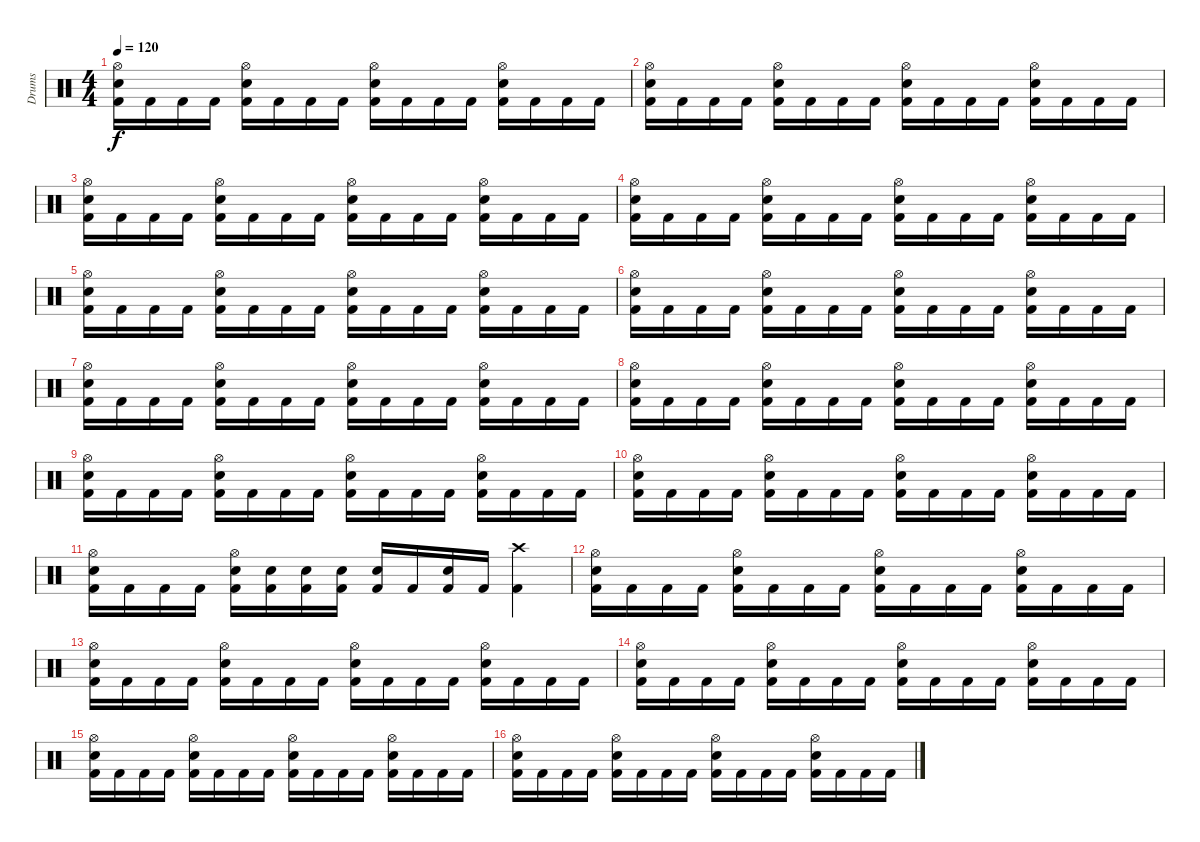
\track ("Drums" "Drums") {instrument percussion}
\staff {score}
\articulation defaults
\ts (4 4)
\tempo 120
\clef neutral
\ks c
("Hi-Hat (open)" "Snare (hit) 2" "Kick (hit) 2").16{dy f} "Kick (hit) 2".16 "Kick (hit) 2".16 "Kick (hit) 2".16 ("Hi-Hat (open)" "Electric Snare (hit)" "Kick (hit) 2").16 "Kick (hit) 2".16 "Kick (hit) 2".16 "Kick (hit) 2".16 ("Hi-Hat (open)" "Snare (hit) 2" "Kick (hit) 2").16 "Kick (hit) 2".16 "Kick (hit) 2".16 "Kick (hit) 2".16 ("Hi-Hat (open)" "Electric Snare (hit)" "Kick (hit) 2").16 "Kick (hit) 2".16 "Kick (hit) 2".16 "Kick (hit) 2".16 |
("Hi-Hat (open)" "Snare (hit) 2" "Kick (hit) 2").16 "Kick (hit) 2".16 "Kick (hit) 2".16 "Kick (hit) 2".16 ("Hi-Hat (open)" "Electric Snare (hit)" "Kick (hit) 2").16 "Kick (hit) 2".16 "Kick (hit) 2".16 "Kick (hit) 2".16 ("Hi-Hat (open)" "Snare (hit) 2" "Kick (hit) 2").16 "Kick (hit) 2".16 "Kick (hit) 2".16 "Kick (hit) 2".16 ("Hi-Hat (open)" "Electric Snare (hit)" "Kick (hit) 2").16 "Kick (hit) 2".16 "Kick (hit) 2".16 "Kick (hit) 2".16 |
("Hi-Hat (open)" "Snare (hit) 2" "Kick (hit) 2").16 "Kick (hit) 2".16 "Kick (hit) 2".16 "Kick (hit) 2".16 ("Hi-Hat (open)" "Electric Snare (hit)" "Kick (hit) 2").16 "Kick (hit) 2".16 "Kick (hit) 2".16 "Kick (hit) 2".16 ("Hi-Hat (open)" "Snare (hit) 2" "Kick (hit) 2").16 "Kick (hit) 2".16 "Kick (hit) 2".16 "Kick (hit) 2".16 ("Hi-Hat (open)" "Electric Snare (hit)" "Kick (hit) 2").16 "Kick (hit) 2".16 "Kick (hit) 2".16 "Kick (hit) 2".16 |
("Hi-Hat (open)" "Snare (hit) 2" "Kick (hit) 2").16 "Kick (hit) 2".16 "Kick (hit) 2".16 "Kick (hit) 2".16 ("Hi-Hat (open)" "Electric Snare (hit)" "Kick (hit) 2").16 "Kick (hit) 2".16 "Kick (hit) 2".16 "Kick (hit) 2".16 ("Hi-Hat (open)" "Snare (hit) 2" "Kick (hit) 2").16 "Kick (hit) 2".16 "Kick (hit) 2".16 "Kick (hit) 2".16 ("Hi-Hat (open)" "Electric Snare (hit)" "Kick (hit) 2").16 "Kick (hit) 2".16 "Kick (hit) 2".16 "Kick (hit) 2".16 |
("Hi-Hat (open)" "Snare (hit) 2" "Kick (hit) 2").16 "Kick (hit) 2".16 "Kick (hit) 2".16 "Kick (hit) 2".16 ("Hi-Hat (open)" "Electric Snare (hit)" "Kick (hit) 2").16 "Kick (hit) 2".16 "Kick (hit) 2".16 "Kick (hit) 2".16 ("Hi-Hat (open)" "Snare (hit) 2" "Kick (hit) 2").16 "Kick (hit) 2".16 "Kick (hit) 2".16 "Kick (hit) 2".16 ("Hi-Hat (open)" "Electric Snare (hit)" "Kick (hit) 2").16 "Kick (hit) 2".16 "Kick (hit) 2".16 "Kick (hit) 2".16 |
("Hi-Hat (open)" "Snare (hit) 2" "Kick (hit) 2").16 "Kick (hit) 2".16 "Kick (hit) 2".16 "Kick (hit) 2".16 ("Hi-Hat (open)" "Electric Snare (hit)" "Kick (hit) 2").16 "Kick (hit) 2".16 "Kick (hit) 2".16 "Kick (hit) 2".16 ("Hi-Hat (open)" "Snare (hit) 2" "Kick (hit) 2").16 "Kick (hit) 2".16 "Kick (hit) 2".16 "Kick (hit) 2".16 ("Hi-Hat (open)" "Electric Snare (hit)" "Kick (hit) 2").16 "Kick (hit) 2".16 "Kick (hit) 2".16 "Kick (hit) 2".16 |
("Hi-Hat (open)" "Snare (hit) 2" "Kick (hit) 2").16 "Kick (hit) 2".16 "Kick (hit) 2".16 "Kick (hit) 2".16 ("Hi-Hat (open)" "Electric Snare (hit)" "Kick (hit) 2").16 "Kick (hit) 2".16 "Kick (hit) 2".16 "Kick (hit) 2".16 ("Hi-Hat (open)" "Snare (hit) 2" "Kick (hit) 2").16 "Kick (hit) 2".16 "Kick (hit) 2".16 "Kick (hit) 2".16 ("Hi-Hat (open)" "Electric Snare (hit)" "Kick (hit) 2").16 "Kick (hit) 2".16 "Kick (hit) 2".16 "Kick (hit) 2".16 |
("Hi-Hat (open)" "Snare (hit) 2" "Kick (hit) 2").16 "Kick (hit) 2".16 "Kick (hit) 2".16 "Kick (hit) 2".16 ("Hi-Hat (open)" "Electric Snare (hit)" "Kick (hit) 2").16 "Kick (hit) 2".16 "Kick (hit) 2".16 "Kick (hit) 2".16 ("Hi-Hat (open)" "Snare (hit) 2" "Kick (hit) 2").16 "Kick (hit) 2".16 "Kick (hit) 2".16 "Kick (hit) 2".16 ("Hi-Hat (open)" "Electric Snare (hit)" "Kick (hit) 2").16 "Kick (hit) 2".16 "Kick (hit) 2".16 "Kick (hit) 2".16 |
("Hi-Hat (open)" "Snare (hit) 2" "Kick (hit) 2").16 "Kick (hit) 2".16 "Kick (hit) 2".16 "Kick (hit) 2".16 ("Hi-Hat (open)" "Electric Snare (hit)" "Kick (hit) 2").16 "Kick (hit) 2".16 "Kick (hit) 2".16 "Kick (hit) 2".16 ("Hi-Hat (open)" "Snare (hit) 2" "Kick (hit) 2").16 "Kick (hit) 2".16 "Kick (hit) 2".16 "Kick (hit) 2".16 ("Hi-Hat (open)" "Electric Snare (hit)" "Kick (hit) 2").16 "Kick (hit) 2".16 "Kick (hit) 2".16 "Kick (hit) 2".16 |
("Hi-Hat (open)" "Snare (hit) 2" "Kick (hit) 2").16 "Kick (hit) 2".16 "Kick (hit) 2".16 "Kick (hit) 2".16 ("Hi-Hat (open)" "Electric Snare (hit)" "Kick (hit) 2").16 "Kick (hit) 2".16 "Kick (hit) 2".16 "Kick (hit) 2".16 ("Hi-Hat (open)" "Snare (hit) 2" "Kick (hit) 2").16 "Kick (hit) 2".16 "Kick (hit) 2".16 "Kick (hit) 2".16 ("Hi-Hat (open)" "Electric Snare (hit)" "Kick (hit) 2").16 "Kick (hit) 2".16 "Kick (hit) 2".16 "Kick (hit) 2".16 |
("Hi-Hat (open)" "Snare (hit) 2" "Kick (hit) 2").16 "Kick (hit) 2".16 "Kick (hit) 2".16 "Kick (hit) 2".16 ("Hi-Hat (open)" "Electric Snare (hit)" "Kick (hit) 2").16 ("Electric Snare (hit)" "Kick (hit) 2").16 ("Electric Snare (hit)" "Kick (hit) 2").16 ("Electric Snare (hit)" "Kick (hit) 2").16 ("Electric Snare (hit)" "Kick (hit) 2").16 "Kick (hit) 2".16 ("Electric Snare (hit)" "Kick (hit) 2").16 "Kick (hit) 2".16 ("Crash high (hit)" "Kick (hit) 2").4 |
("Hi-Hat (open)" "Snare (hit) 2" "Kick (hit) 2").16 "Kick (hit) 2".16 "Kick (hit) 2".16 "Kick (hit) 2".16 ("Hi-Hat (open)" "Electric Snare (hit)" "Kick (hit) 2").16 "Kick (hit) 2".16 "Kick (hit) 2".16 "Kick (hit) 2".16 ("Hi-Hat (open)" "Snare (hit) 2" "Kick (hit) 2").16 "Kick (hit) 2".16 "Kick (hit) 2".16 "Kick (hit) 2".16 ("Hi-Hat (open)" "Electric Snare (hit)" "Kick (hit) 2").16 "Kick (hit) 2".16 "Kick (hit) 2".16 "Kick (hit) 2".16 |
("Hi-Hat (open)" "Snare (hit) 2" "Kick (hit) 2").16 "Kick (hit) 2".16 "Kick (hit) 2".16 "Kick (hit) 2".16 ("Hi-Hat (open)" "Electric Snare (hit)" "Kick (hit) 2").16 "Kick (hit) 2".16 "Kick (hit) 2".16 "Kick (hit) 2".16 ("Hi-Hat (open)" "Snare (hit) 2" "Kick (hit) 2").16 "Kick (hit) 2".16 "Kick (hit) 2".16 "Kick (hit) 2".16 ("Hi-Hat (open)" "Electric Snare (hit)" "Kick (hit) 2").16 "Kick (hit) 2".16 "Kick (hit) 2".16 "Kick (hit) 2".16 |
("Hi-Hat (open)" "Snare (hit) 2" "Kick (hit) 2").16 "Kick (hit) 2".16 "Kick (hit) 2".16 "Kick (hit) 2".16 ("Hi-Hat (open)" "Electric Snare (hit)" "Kick (hit) 2").16 "Kick (hit) 2".16 "Kick (hit) 2".16 "Kick (hit) 2".16 ("Hi-Hat (open)" "Snare (hit) 2" "Kick (hit) 2").16 "Kick (hit) 2".16 "Kick (hit) 2".16 "Kick (hit) 2".16 ("Hi-Hat (open)" "Electric Snare (hit)" "Kick (hit) 2").16 "Kick (hit) 2".16 "Kick (hit) 2".16 "Kick (hit) 2".16 |
("Hi-Hat (open)" "Snare (hit) 2" "Kick (hit) 2").16 "Kick (hit) 2".16 "Kick (hit) 2".16 "Kick (hit) 2".16 ("Hi-Hat (open)" "Electric Snare (hit)" "Kick (hit) 2").16 "Kick (hit) 2".16 "Kick (hit) 2".16 "Kick (hit) 2".16 ("Hi-Hat (open)" "Snare (hit) 2" "Kick (hit) 2").16 "Kick (hit) 2".16 "Kick (hit) 2".16 "Kick (hit) 2".16 ("Hi-Hat (open)" "Electric Snare (hit)" "Kick (hit) 2").16 "Kick (hit) 2".16 "Kick (hit) 2".16 "Kick (hit) 2".16 |
("Hi-Hat (open)" "Snare (hit) 2" "Kick (hit) 2").16 "Kick (hit) 2".16 "Kick (hit) 2".16 "Kick (hit) 2".16 ("Hi-Hat (open)" "Electric Snare (hit)" "Kick (hit) 2").16 "Kick (hit) 2".16 "Kick (hit) 2".16 "Kick (hit) 2".16 ("Hi-Hat (open)" "Snare (hit) 2" "Kick (hit) 2").16 "Kick (hit) 2".16 "Kick (hit) 2".16 "Kick (hit) 2".16 ("Hi-Hat (open)" "Electric Snare (hit)" "Kick (hit) 2").16 "Kick (hit) 2".16 "Kick (hit) 2".16 "Kick (hit) 2".16
